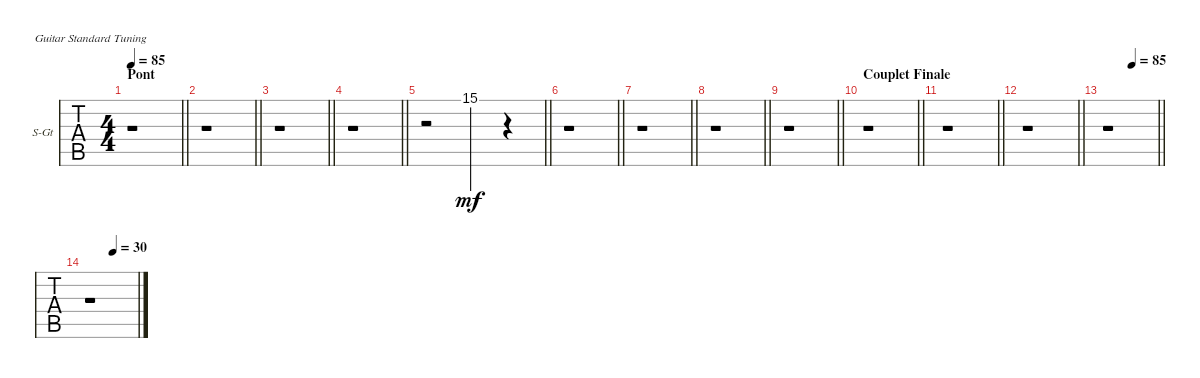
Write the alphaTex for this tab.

\bracketExtendMode groupsimilarinstruments
\firstSystemTrackNameOrientation horizontal
\otherSystemsTrackNameOrientation horizontal
\chordDiagramsInScore
\track ("Effet" "S-Gt") {instrument glockenspiel}
\staff {tabs}
\tuning (E4 B3 G3 D3 A2 E2)
\displaytranspose 12
\ts (4 4)
\section ("" "Pont")
\tempo 85
\clef g2
\barLineRight lightlight
\ks c
r.1{dy mf} |
\barLineRight lightlight
r.1 |
\barLineRight lightlight
r.1 |
\barLineRight lightlight
r.1 |
\barLineRight lightlight
r.2 15.1.4 r.4 |
\barLineRight lightlight
r.1 |
\barLineRight lightlight
r.1 |
\barLineRight lightlight
r.1 |
\barLineRight lightlight
r.1 |
\section ("" "Couplet Finale")
\barLineRight lightlight
r.1 |
\barLineRight lightlight
r.1 |
\barLineRight lightlight
r.1 |
\tempo (85 0.5)
\barLineRight lightlight
r.1 |
\tempo (30 0.5)
r.1
